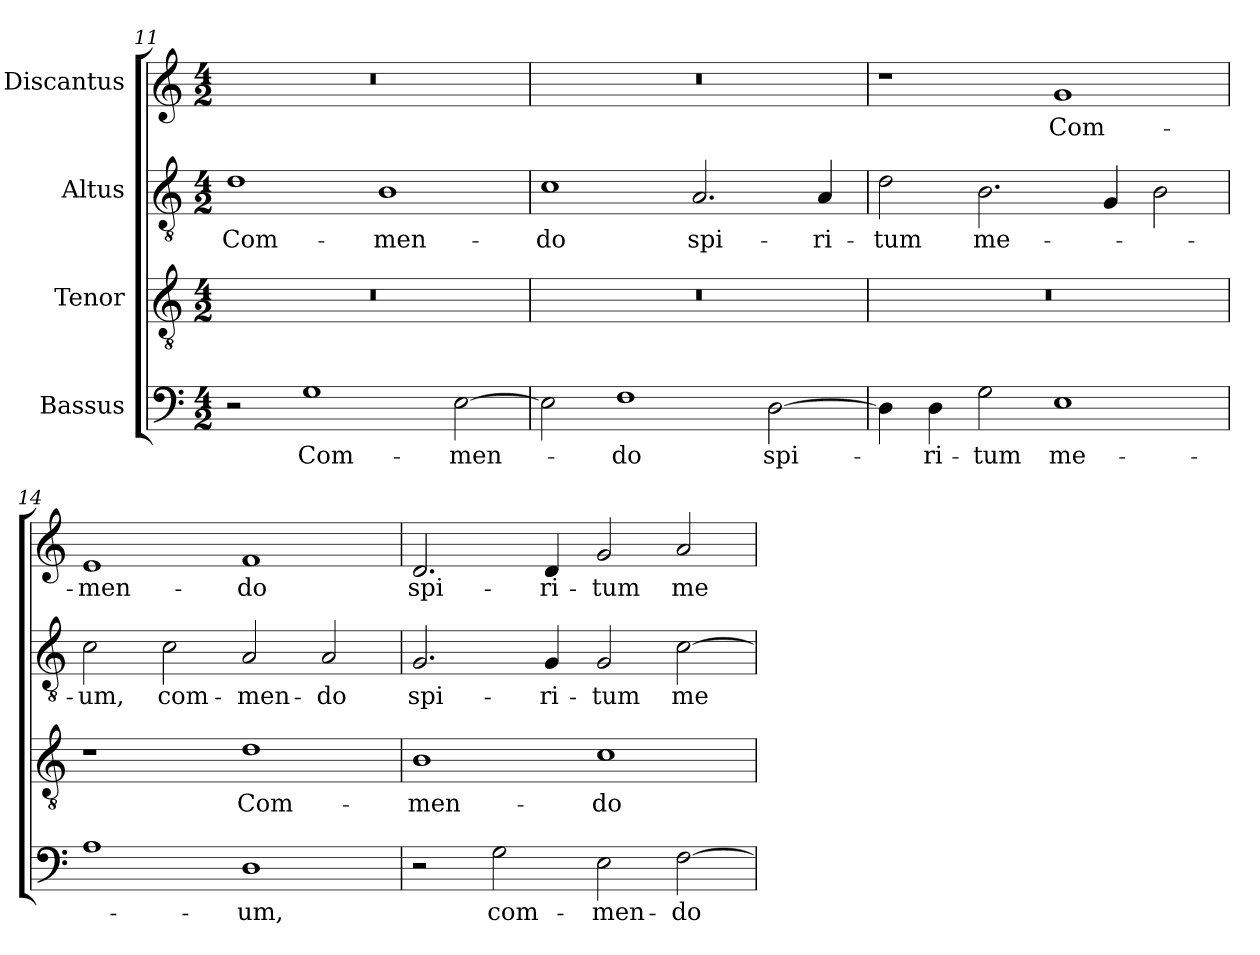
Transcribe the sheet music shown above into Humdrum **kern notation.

**kern	**text	**kern	**text	**kern	**text	**kern	**text
*part4	*part4	*part3	*part3	*part2	*part2	*part1	*part1
*staff4	*staff4	*staff3	*staff3	*staff2	*staff2	*staff1	*staff1
*I"Bassus	*	*I"Tenor	*	*I"Altus	*	*I"Discantus	*
!!LO:PB:g=z
*clefF4	*	*clefGv2	*	*clefGv2	*	*clefG2	*
*	*	*ITrd7c12	*	*ITrd7c12	*	*	*
*k[]	*	*k[]	*	*k[]	*	*k[]	*
*a:	*	*a:	*	*a:	*	*a:	*
*M4/2	*	*M4/2	*	*M4/2	*	*M4/2	*
=11	=11	=11	=11	=11	=11	=11	=11
!	!	!LO:N:vis=1	!	!	!	!	!
!	!	!	!	!	!LO:LY:b:color=#000000	!LO:N:vis=1	!
2r	.	0r	.	1Di	Com-	0r	.
!	!LO:LY:b:color=#000000	!	!	!	!	!	!
1Gi	Com-	.	.	.	.	.	.
!	!	!	!	!	!LO:LY:b:color=#000000	!	!
.	.	.	.	1BBi	-men-	.	.
!	!LO:LY:b:color=#000000	!	!	!	!	!	!
[2Ei\	-men-	.	.	.	.	.	.
=12	=12	=12	=12	=12	=12	=12	=12
!	!	!LO:N:vis=1	!	!	!	!	!
!	!	!	!	!	!LO:LY:b:color=#000000	!LO:N:vis=1	!
2Ei\]	.	0r	.	1Ci	-do	0r	.
!	!LO:LY:b:color=#000000	!	!	!	!	!	!
1Fi	-do	.	.	.	.	.	.
!	!	!	!	!	!LO:LY:b:color=#000000	!	!
.	.	.	.	2.AAi/	spi-	.	.
!	!LO:LY:b:color=#000000	!	!	!	!	!	!
[2Di\	spi-	.	.	.	.	.	.
!	!	!	!	!	!LO:LY:b:color=#000000	!	!
.	.	.	.	4AAi/	-ri-	.	.
=13	=13	=13	=13	=13	=13	=13	=13
!	!	!LO:N:vis=1	!	!	!	!	!
!	!	!	!	!	!LO:LY:b:color=#000000	!	!
4Di\]	.	0r	.	2Di\	-tum	1r	.
!	!LO:LY:b:color=#000000	!	!	!	!	!	!
4Di\	-ri-	.	.	.	.	.	.
!	!LO:LY:b:color=#000000	!	!	!	!	!	!
!	!	!	!	!	!LO:LY:b:color=#000000	!	!
2Gi\	-tum	.	.	2.BBi\	me-	.	.
!	!LO:LY:b:color=#000000	!	!	!	!	!	!
!	!	!	!	!	!	!	!LO:LY:b:color=#000000
1Ei	me-	.	.	.	.	1gi	Com-
.	.	.	.	4GGi/	.	.	.
.	.	.	.	2BBi\	.	.	.
=14	=14	=14	=14	=14	=14	=14	=14
!	!	!	!	!	!LO:LY:b:color=#000000	!	!
!	!	!	!	!	!	!	!LO:LY:b:color=#000000
1Ai	.	1r	.	2Ci\	-um,	1ei	-men-
!	!	!	!	!	!LO:LY:b:color=#000000	!	!
.	.	.	.	2Ci\	com-	.	.
!	!LO:LY:b:color=#000000	!	!	!	!	!	!
!	!	!	!LO:LY:b:color=#000000	!	!	!	!
!	!	!	!	!	!LO:LY:b:color=#000000	!	!
!	!	!	!	!	!	!	!LO:LY:b:color=#000000
1Di	-um,	1Di	Com-	2AAi/	-men-	1fi	-do
!	!	!	!	!	!LO:LY:b:color=#000000	!	!
.	.	.	.	2AAi/	-do	.	.
!!LO:LB:g=z
=15	=15	=15	=15	=15	=15	=15	=15
!	!	!	!LO:LY:b:color=#000000	!	!	!	!
!	!	!	!	!	!LO:LY:b:color=#000000	!	!
!	!	!	!	!	!	!	!LO:LY:b:color=#000000
2r	.	1BBi	-men-	2.GGi/	spi-	2.di/	spi-
!	!LO:LY:b:color=#000000	!	!	!	!	!	!
2Gi\	com-	.	.	.	.	.	.
!	!	!	!	!	!LO:LY:b:color=#000000	!	!
!	!	!	!	!	!	!	!LO:LY:b:color=#000000
.	.	.	.	4GGi/	-ri-	4di/	-ri-
!	!LO:LY:b:color=#000000	!	!	!	!	!	!
!	!	!	!LO:LY:b:color=#000000	!	!	!	!
!	!	!	!	!	!LO:LY:b:color=#000000	!	!
!	!	!	!	!	!	!	!LO:LY:b:color=#000000
2Ei\	-men-	1Ci	-do	2GGi/	-tum	2gi/	-tum
!	!LO:LY:b:color=#000000	!	!	!	!	!	!
!	!	!	!	!	!LO:LY:b:color=#000000	!	!
!	!	!	!	!	!	!	!LO:LY:b:color=#000000
[2Fi\	-do	.	.	[2Ci\	me-	2ai/	me-
=	=	=	=	=	=	=	=
*-	*-	*-	*-	*-	*-	*-	*-
